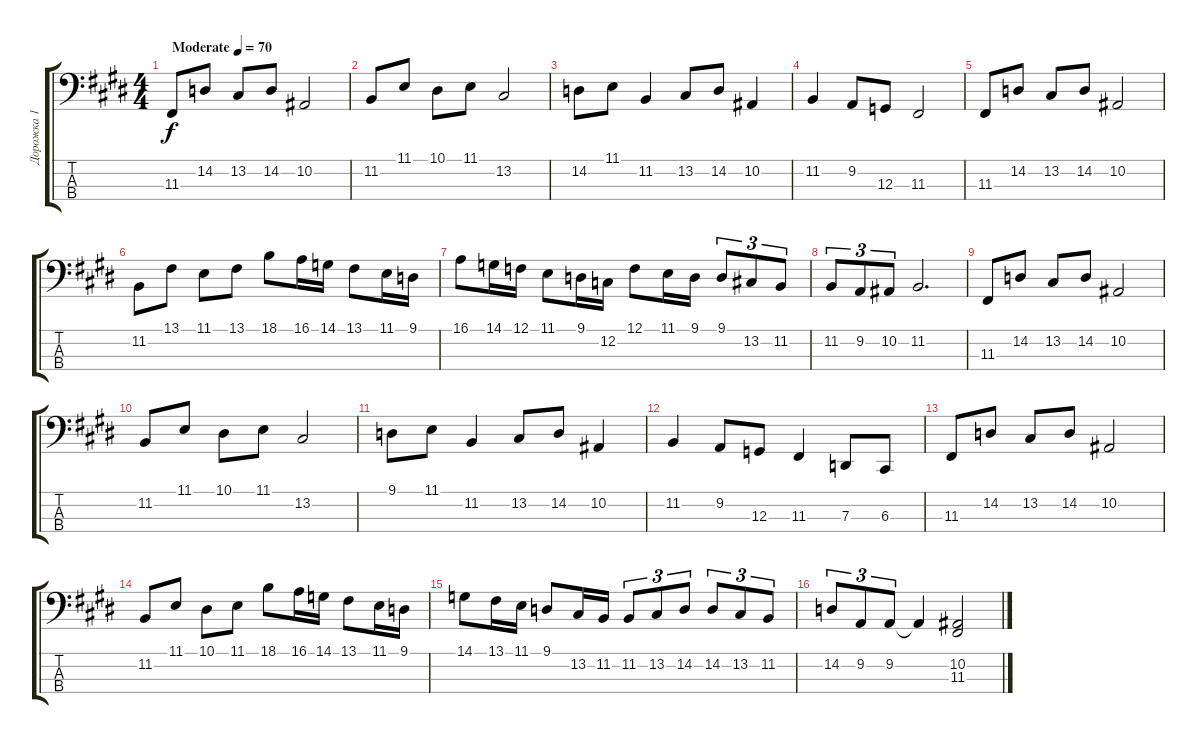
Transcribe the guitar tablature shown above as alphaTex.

\track ("Дорожка 1" "Дорожка 1") {instrument viola}
\staff {score tabs}
\tuning (F2 C2 G1 D1) {hide}
\ts (4 4)
\tempo (70 "Moderate")
\clef f4
\ks e
11.3.8{dy f instrument viola} 14.2.8 13.2.8 14.2.8 10.2.2 |
11.2.8 11.1.8 10.1.8 11.1.8 13.2.2 |
14.2.8 11.1.8 11.2.4 13.2.8 14.2.8 10.2.4 |
11.2.4 9.2.8 12.3.8 11.3.2 |
11.3.8 14.2.8 13.2.8 14.2.8 10.2.2 |
11.2.8 13.1.8 11.1.8 13.1.8 18.1.8 16.1.16 14.1.16 13.1.8 11.1.16 9.1.16 |
16.1.8 14.1.16 12.1.16 11.1.8 9.1.16 12.2.16 12.1.8 11.1.16 9.1.16 9.1.8{tu (3 2)} 13.2.8{tu (3 2)} 11.2.8{tu (3 2)} |
11.2.8{tu (3 2)} 9.2.8{tu (3 2)} 10.2.8{tu (3 2)} 11.2.2{d} |
11.3.8 14.2.8 13.2.8 14.2.8 10.2.2 |
11.2.8 11.1.8 10.1.8 11.1.8 13.2.2 |
9.1.8 11.1.8 11.2.4 13.2.8 14.2.8 10.2.4 |
11.2.4 9.2.8 12.3.8 11.3.4 7.3.8 6.3.8 |
11.3.8 14.2.8 13.2.8 14.2.8 10.2.2 |
11.2.8 11.1.8 10.1.8 11.1.8 18.1.8 16.1.16 14.1.16 13.1.8 11.1.16 9.1.16 |
14.1.8 13.1.16 11.1.16 9.1.8 13.2.16 11.2.16 11.2.8{tu (3 2)} 13.2.8{tu (3 2)} 14.2.8{tu (3 2)} 14.2.8{tu (3 2)} 13.2.8{tu (3 2)} 11.2.8{tu (3 2)} |
14.2.8{tu (3 2)} 9.2.8{tu (3 2)} 9.2.8{tu (3 2)} 9.2{t}.4 (10.2 11.3).2
